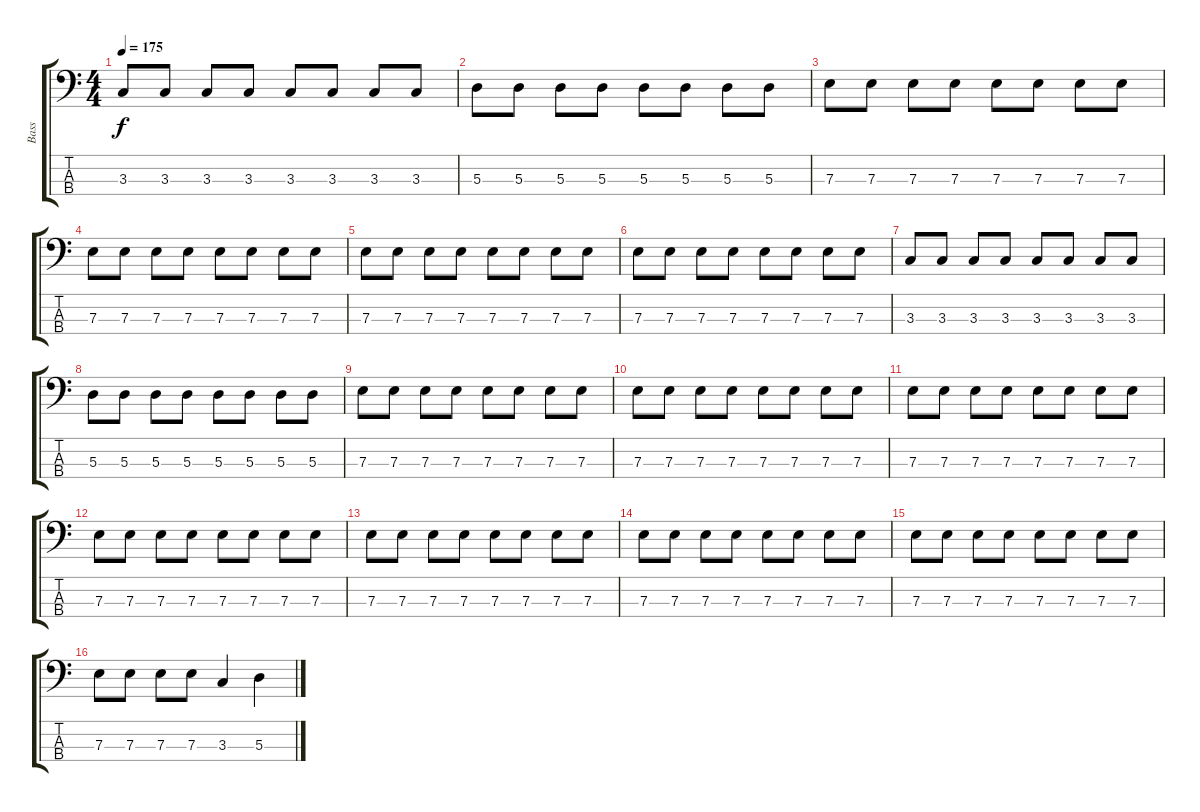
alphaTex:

\track ("Bass" "Bass") {instrument electricbasspick}
\staff {score tabs}
\tuning (G2 D2 A1 E1) {hide}
\ts (4 4)
\tempo 175
\clef f4
\ks c
3.3.8{dy f} 3.3.8 3.3.8 3.3.8 3.3.8 3.3.8 3.3.8 3.3.8 |
5.3.8 5.3.8 5.3.8 5.3.8 5.3.8 5.3.8 5.3.8 5.3.8 |
7.3.8 7.3.8 7.3.8 7.3.8 7.3.8 7.3.8 7.3.8 7.3.8 |
7.3.8 7.3.8 7.3.8 7.3.8 7.3.8 7.3.8 7.3.8 7.3.8 |
7.3.8 7.3.8 7.3.8 7.3.8 7.3.8 7.3.8 7.3.8 7.3.8 |
7.3.8 7.3.8 7.3.8 7.3.8 7.3.8 7.3.8 7.3.8 7.3.8 |
3.3.8 3.3.8 3.3.8 3.3.8 3.3.8 3.3.8 3.3.8 3.3.8 |
5.3.8 5.3.8 5.3.8 5.3.8 5.3.8 5.3.8 5.3.8 5.3.8 |
7.3.8 7.3.8 7.3.8 7.3.8 7.3.8 7.3.8 7.3.8 7.3.8 |
7.3.8 7.3.8 7.3.8 7.3.8 7.3.8 7.3.8 7.3.8 7.3.8 |
7.3.8 7.3.8 7.3.8 7.3.8 7.3.8 7.3.8 7.3.8 7.3.8 |
7.3.8 7.3.8 7.3.8 7.3.8 7.3.8 7.3.8 7.3.8 7.3.8 |
7.3.8 7.3.8 7.3.8 7.3.8 7.3.8 7.3.8 7.3.8 7.3.8 |
7.3.8 7.3.8 7.3.8 7.3.8 7.3.8 7.3.8 7.3.8 7.3.8 |
7.3.8 7.3.8 7.3.8 7.3.8 7.3.8 7.3.8 7.3.8 7.3.8 |
7.3.8 7.3.8 7.3.8 7.3.8 3.3.4 5.3.4
